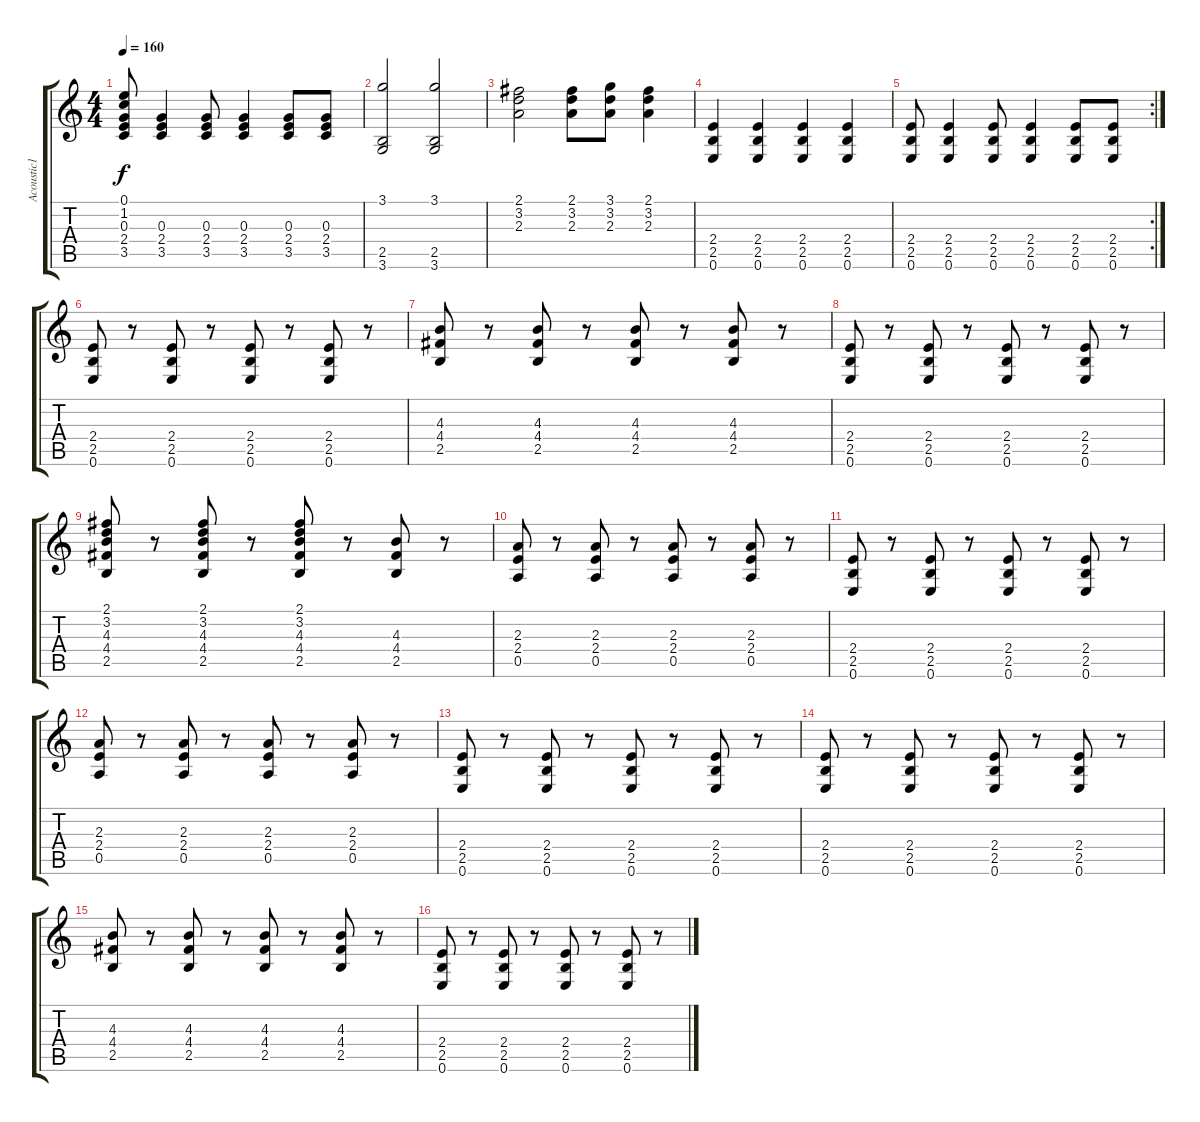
\track ("Acoustic1" "Acoustic1") {instrument acousticguitarsteel}
\staff {score tabs}
\tuning (E4 B3 G3 D3 A2 E2) {hide}
\ts (4 4)
\tempo 160
\clef g2
\ks c
(0.1 1.2 0.3 2.4 3.5).8{dy f} (0.3 2.4 3.5).4 (0.3 2.4 3.5).8 (0.3 2.4 3.5).4 (0.3 2.4 3.5).8 (0.3 2.4 3.5).8 |
(3.1 2.5 3.6).2 (3.1 2.5 3.6).2 |
(2.1 3.2 2.3).2 (2.1 3.2 2.3).8 (3.1 3.2 2.3).8 (2.1 3.2 2.3).4 |
(2.4 2.5 0.6).4 (2.4 2.5 0.6).4 (2.4 2.5 0.6).4 (2.4 2.5 0.6).4 |
\rc 2
(2.4 2.5 0.6).8 (2.4 2.5 0.6).4 (2.4 2.5 0.6).8 (2.4 2.5 0.6).4 (2.4 2.5 0.6).8 (2.4 2.5 0.6).8 |
(2.4 2.5 0.6).8{volume 11} r.8 (2.4 2.5 0.6).8 r.8 (2.4 2.5 0.6).8 r.8 (2.4 2.5 0.6).8 r.8 |
(4.3 4.4 2.5).8 r.8 (4.3 4.4 2.5).8 r.8 (4.3 4.4 2.5).8 r.8 (4.3 4.4 2.5).8 r.8 |
(2.4 2.5 0.6).8 r.8 (2.4 2.5 0.6).8 r.8 (2.4 2.5 0.6).8 r.8 (2.4 2.5 0.6).8 r.8 |
(2.1 3.2 4.3 4.4 2.5).8 r.8 (2.1 3.2 4.3 4.4 2.5).8 r.8 (2.1 3.2 4.3 4.4 2.5).8 r.8 (4.3 4.4 2.5).8 r.8 |
(2.3 2.4 0.5).8 r.8 (2.3 2.4 0.5).8 r.8 (2.3 2.4 0.5).8 r.8 (2.3 2.4 0.5).8 r.8 |
(2.4 2.5 0.6).8 r.8 (2.4 2.5 0.6).8 r.8 (2.4 2.5 0.6).8 r.8 (2.4 2.5 0.6).8 r.8 |
(2.3 2.4 0.5).8 r.8 (2.3 2.4 0.5).8 r.8 (2.3 2.4 0.5).8 r.8 (2.3 2.4 0.5).8 r.8 |
(2.4 2.5 0.6).8 r.8 (2.4 2.5 0.6).8 r.8 (2.4 2.5 0.6).8 r.8 (2.4 2.5 0.6).8 r.8 |
(2.4 2.5 0.6).8{volume 11} r.8 (2.4 2.5 0.6).8 r.8 (2.4 2.5 0.6).8 r.8 (2.4 2.5 0.6).8 r.8 |
(4.3 4.4 2.5).8 r.8 (4.3 4.4 2.5).8 r.8 (4.3 4.4 2.5).8 r.8 (4.3 4.4 2.5).8 r.8 |
(2.4 2.5 0.6).8 r.8 (2.4 2.5 0.6).8 r.8 (2.4 2.5 0.6).8 r.8 (2.4 2.5 0.6).8 r.8
